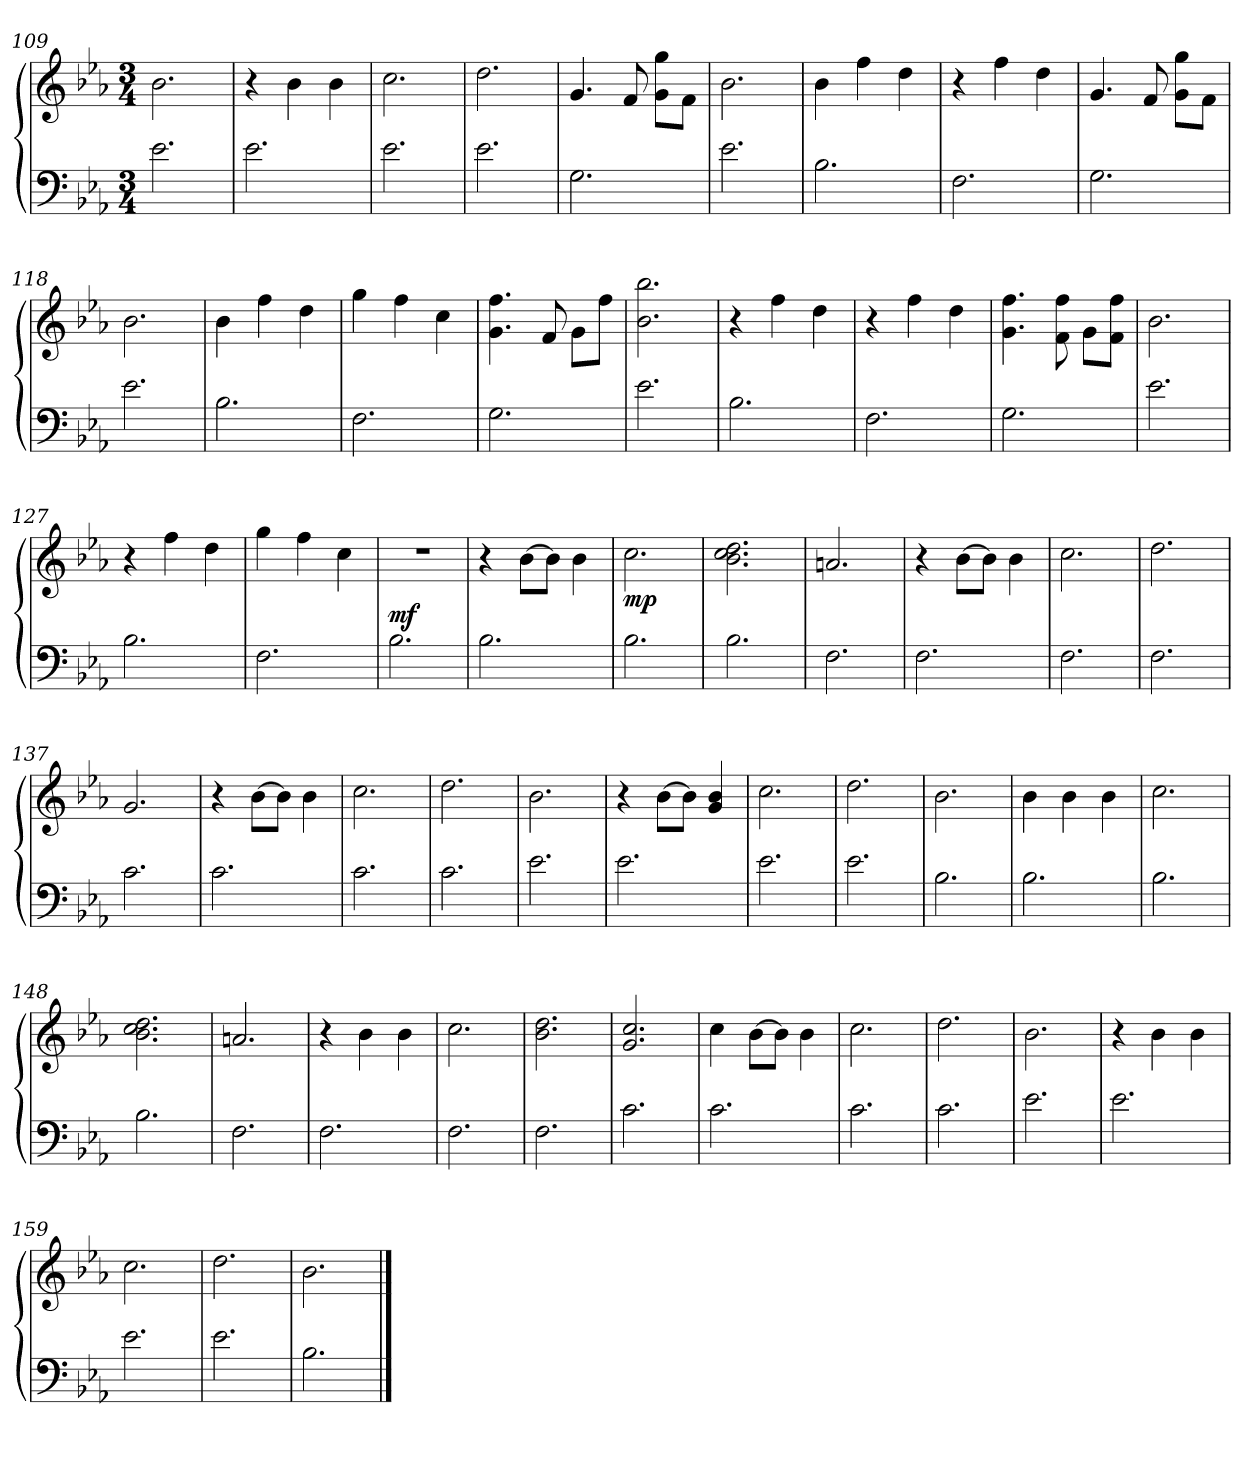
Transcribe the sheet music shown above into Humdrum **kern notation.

**kern	**kern	**dynam
*part1	*part1	*part1
*staff2	*staff1	*staff1/2
*clefF4	*clefG2	*
*k[b-e-a-]	*k[b-e-a-]	*
*M3/4	*M3/4	*
=109	=109	=109
2.e-\	2.b-\	.
=110	=110	=110
2.e-\	4r	.
.	4b-\	.
.	4b-\	.
=111	=111	=111
2.e-\	2.cc\	.
=112	=112	=112
2.e-\	2.dd\	.
!!LO:LB:g=z
=113	=113	=113
2.G\	4.g/	.
.	8f/	.
.	8g\ 8gg\L	.
.	8f\J	.
=114	=114	=114
2.e-\	2.b-\	.
=115	=115	=115
2.B-\	4b-\	.
.	4ff\	.
.	4dd\	.
=116	=116	=116
2.F\	4r	.
.	4ff\	.
.	4dd\	.
=117	=117	=117
2.G\	4.g/	.
.	8f/	.
.	8g\ 8gg\L	.
.	8f\J	.
=118	=118	=118
2.e-\	2.b-\	.
=119	=119	=119
2.B-\	4b-\	.
.	4ff\	.
.	4dd\	.
!!LO:PB:g=z
=120	=120	=120
2.F\	4gg\	.
.	4ff\	.
.	4cc\	.
=121	=121	=121
2.G\	4.g\ 4.ff\	.
.	8f/	.
.	8g\L	.
.	8ff\J	.
=122	=122	=122
2.e-\	2.b-\ 2.bb-\	.
=123	=123	=123
2.B-\	4r	.
.	4ff\	.
.	4dd\	.
=124	=124	=124
2.F\	4r	.
.	4ff\	.
.	4dd\	.
=125	=125	=125
2.G\	4.g\ 4.ff\	.
.	8f\ 8ff\	.
.	8g\L	.
.	8f\ 8ff\J	.
=126	=126	=126
2.e-\	2.b-\	.
=127	=127	=127
2.B-\	4r	.
.	4ff\	.
.	4dd\	.
!!LO:LB:g=z
=128	=128	=128
2.F\	4gg\	.
.	4ff\	.
.	4cc\	.
=129	=129	=129
!	!	!LO:DY:a=2
2.B-\	2.r	mf
=130	=130	=130
2.B-\	4r	.
.	[8b-\L	.
.	8b-\J]	.
.	4b-\	.
=131	=131	=131
!	!	!LO:DY:b
2.B-\	2.cc\	mp
=132	=132	=132
2.B-\	2.b-\ 2.cc\ 2.dd\	.
=133	=133	=133
2.F\	2.an/	.
=134	=134	=134
2.F\	4r	.
.	[8b-\L	.
.	8b-\J]	.
.	4b-\	.
=135	=135	=135
2.F\	2.cc\	.
=136	=136	=136
2.F\	2.dd\	.
=137	=137	=137
2.c\	2.g/	.
!!LO:LB:g=z
=138	=138	=138
2.c\	4r	.
.	[8b-\L	.
.	8b-\J]	.
.	4b-\	.
=139	=139	=139
2.c\	2.cc\	.
=140	=140	=140
2.c\	2.dd\	.
=141	=141	=141
2.e-\	2.b-\	.
=142	=142	=142
2.e-\	4r	.
.	[8b-\L	.
.	8b-\J]	.
.	4g/ 4b-/	.
=143	=143	=143
2.e-\	2.cc\	.
=144	=144	=144
2.e-\	2.dd\	.
=145	=145	=145
2.B-\	2.b-\	.
=146	=146	=146
2.B-\	4b-\	.
.	4b-\	.
.	4b-\	.
!!LO:LB:g=z
=147	=147	=147
2.B-\	2.cc\	.
=148	=148	=148
2.B-\	2.b-\ 2.cc\ 2.dd\	.
=149	=149	=149
2.F\	2.an/	.
=150	=150	=150
2.F\	4r	.
.	4b-\	.
.	4b-\	.
=151	=151	=151
2.F\	2.cc\	.
=152	=152	=152
2.F\	2.b-\ 2.dd\	.
=153	=153	=153
2.c\	2.g/ 2.cc/	.
=154	=154	=154
2.c\	4cc\	.
.	[8b-\L	.
.	8b-\J]	.
.	4b-\	.
=155	=155	=155
2.c\	2.cc\	.
=156	=156	=156
2.c\	2.dd\	.
=157	=157	=157
2.e-\	2.b-\	.
!!LO:LB:g=z
=158	=158	=158
2.e-\	4r	.
.	4b-\	.
.	4b-\	.
=159	=159	=159
2.e-\	2.cc\	.
=160	=160	=160
2.e-\	2.dd\	.
=161	=161	=161
2.B-\	2.b-\	.
==	==	==
*-	*-	*-
